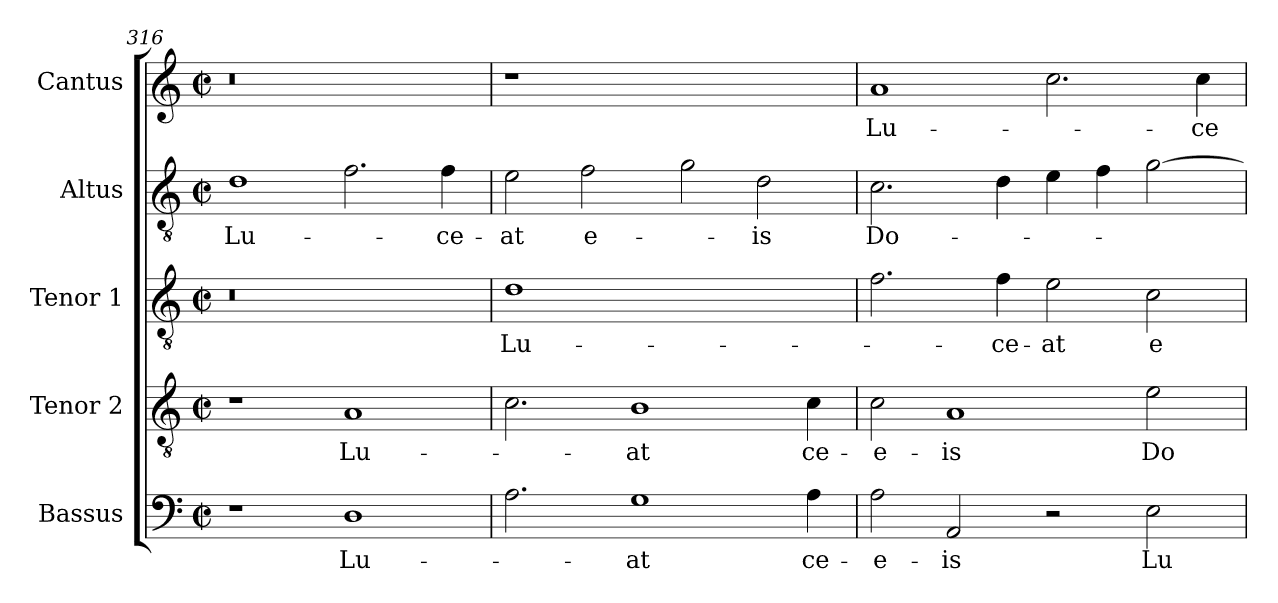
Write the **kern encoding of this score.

**kern	**text	**kern	**text	**kern	**text	**kern	**text	**kern	**text
*part5	*part5	*part4	*part4	*part3	*part3	*part2	*part2	*part1	*part1
*staff5	*staff5	*staff4	*staff4	*staff3	*staff3	*staff2	*staff2	*staff1	*staff1
*I"Bassus	*	*I"Tenor 2	*	*I"Tenor 1	*	*I"Altus	*	*I"Cantus	*
*clefF4	*	*clefGv2	*	*clefGv2	*	*clefGv2	*	*clefG2	*
*k[]	*	*k[]	*	*k[]	*	*k[]	*	*k[]	*
*C:	*	*C:	*	*C:	*	*C:	*	*C:	*
*M2/2	*	*M2/2	*	*M2/2	*	*M2/2	*	*M2/2	*
*met(c|)	*	*met(c|)	*	*met(c|)	*	*met(c|)	*	*met(c|)	*
=316	=316	=316	=316	=316	=316	=316	=316	=316	=316
!	!	!	!	!	!	!	!LO:LY:b:cj	!	!
1r	.	1r	.	0r	.	1d	Lu-	0r	.
!	!LO:LY:b:cj	!	!LO:LY:b:cj	!	!	!	!	!	!
1D	Lu-	1A	Lu-	.	.	2.f\	.	.	.
!	!	!	!	!	!	!	!LO:LY:b:cj	!	!
.	.	.	.	.	.	4f\	-ce-	.	.
=317	=317	=317	=317	=317	=317	=317	=317	=317	=317
!	!	!	!	!	!LO:LY:b:cj	!	!LO:LY:b:cj	!	!
2.A\	.	2.c\	.	1d	Lu-	2e\	-at	1r	.
!	!	!	!	!	!	!	!LO:LY:b:cj	!	!
.	.	.	.	.	.	2f\	e-	.	.
!	!LO:LY:b:rj	!	!LO:LY:b:rj	!	!	!	!	!	!
1G	-at	1B	-at	.	.	.	.	.	.
.	.	.	.	1ryy	.	2g\	.	1ryy	.
!	!	!	!	!	!	!	!LO:LY:b:cj	!	!
.	.	.	.	.	.	2d\	-is	.	.
!	!LO:LY:b	!	!LO:LY:b	!	!	!	!	!	!
4A\	-ce-	4c\	-ce-	.	.	.	.	.	.
=318	=318	=318	=318	=318	=318	=318	=318	=318	=318
!	!LO:LY:b:cj	!	!LO:LY:b:cj	!	!	!	!LO:LY:b:cj	!	!LO:LY:b:cj
2A\	e-	2c\	e-	2.f\	.	2.c\	Do-	1a	Lu-
!	!LO:LY:b:cj	!	!LO:LY:b:rj	!	!	!	!	!	!
2AA/	-is	1A	-is	.	.	.	.	.	.
!	!	!	!	!	!LO:LY:b	!	!	!	!
.	.	.	.	4f\	-ce-	4d\	.	.	.
!	!	!	!	!	!LO:LY:b:rj	!	!	!	!
2r	.	.	.	2e\	-at	4e\	.	2.cc\	.
.	.	.	.	.	.	4f\	.	.	.
!	!LO:LY:b:cj	!	!LO:LY:b:cj	!	!LO:LY:b:cj	!	!	!	!
2E\	Lu-	2e\	Do-	2c\	e-	[>2g\	.	.	.
!	!	!	!	!	!	!	!	!	!LO:LY:b:cj
.	.	.	.	.	.	.	.	4cc\	-ce-
=	=	=	=	=	=	=	=	=	=
*-	*-	*-	*-	*-	*-	*-	*-	*-	*-
